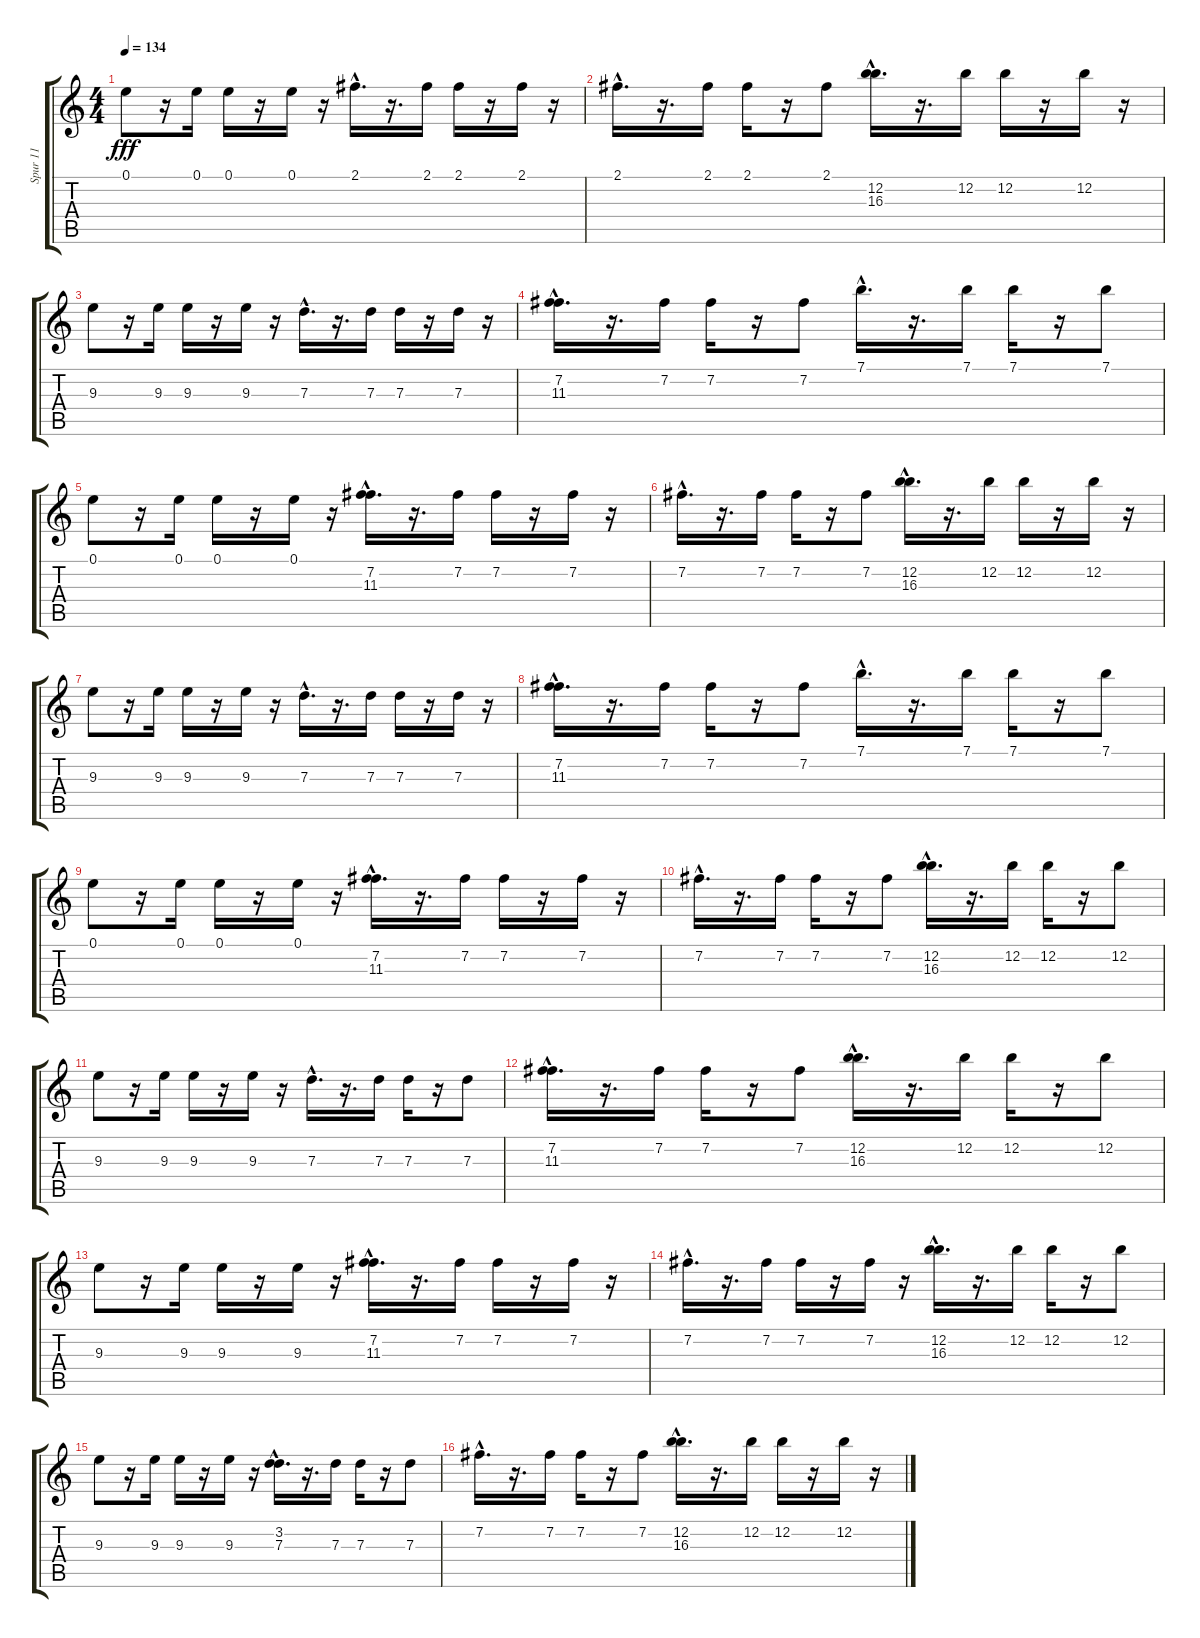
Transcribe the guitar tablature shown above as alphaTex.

\track ("Spur 11" "Spur 11") {instrument electricbasspick}
\staff {score tabs}
\tuning (E4 B3 G3 D3 A2 E2) {hide}
\ts (4 4)
\tempo 134
\clef g2
\ks c
0.1.8{dy fff} r.16 0.1.16 0.1.16 r.16 0.1.16 r.16 2.1{hac}.16{d} r.16{d} 2.1.16 2.1.16 r.16 2.1.16 r.16 |
2.1{hac}.16{d} r.16{d} 2.1.16 2.1.16 r.16 2.1.8 (12.2{hac} 16.3{hac}).16{d} r.16{d} 12.2.16 12.2.16 r.16 12.2.16 r.16 |
9.3.8 r.16 9.3.16 9.3.16 r.16 9.3.16 r.16 7.3{hac}.16{d} r.16{d} 7.3.16 7.3.16 r.16 7.3.16 r.16 |
(7.2{hac} 11.3{hac}).16{d} r.16{d} 7.2.16 7.2.16 r.16 7.2.8 7.1{hac}.16{d} r.16{d} 7.1.16 7.1.16 r.16 7.1.8 |
0.1.8 r.16 0.1.16 0.1.16 r.16 0.1.16 r.16 (7.2{hac} 11.3{hac}).16{d} r.16{d} 7.2.16 7.2.16 r.16 7.2.16 r.16 |
7.2{hac}.16{d} r.16{d} 7.2.16 7.2.16 r.16 7.2.8 (12.2{hac} 16.3{hac}).16{d} r.16{d} 12.2.16 12.2.16 r.16 12.2.16 r.16 |
9.3.8 r.16 9.3.16 9.3.16 r.16 9.3.16 r.16 7.3{hac}.16{d} r.16{d} 7.3.16 7.3.16 r.16 7.3.16 r.16 |
(7.2{hac} 11.3{hac}).16{d} r.16{d} 7.2.16 7.2.16 r.16 7.2.8 7.1{hac}.16{d} r.16{d} 7.1.16 7.1.16 r.16 7.1.8 |
0.1.8 r.16 0.1.16 0.1.16 r.16 0.1.16 r.16 (7.2{hac} 11.3{hac}).16{d} r.16{d} 7.2.16 7.2.16 r.16 7.2.16 r.16 |
7.2{hac}.16{d} r.16{d} 7.2.16 7.2.16 r.16 7.2.8 (12.2{hac} 16.3{hac}).16{d} r.16{d} 12.2.16 12.2.16 r.16 12.2.8 |
9.3.8 r.16 9.3.16 9.3.16 r.16 9.3.16 r.16 7.3{hac}.16{d} r.16{d} 7.3.16 7.3.16 r.16 7.3.8 |
(7.2{hac} 11.3{hac}).16{d} r.16{d} 7.2.16 7.2.16 r.16 7.2.8 (12.2{hac} 16.3{hac}).16{d} r.16{d} 12.2.16 12.2.16 r.16 12.2.8 |
9.3.8 r.16 9.3.16 9.3.16 r.16 9.3.16 r.16 (7.2{hac} 11.3{hac}).16{d} r.16{d} 7.2.16 7.2.16 r.16 7.2.16 r.16 |
7.2{hac}.16{d} r.16{d} 7.2.16 7.2.16 r.16 7.2.16 r.16 (12.2{hac} 16.3{hac}).16{d} r.16{d} 12.2.16 12.2.16 r.16 12.2.8 |
9.3.8 r.16 9.3.16 9.3.16 r.16 9.3.16 r.16 (3.2{hac} 7.3{hac}).16{d} r.16{d} 7.3.16 7.3.16 r.16 7.3.8 |
7.2{hac}.16{d} r.16{d} 7.2.16 7.2.16 r.16 7.2.8 (12.2{hac} 16.3{hac}).16{d} r.16{d} 12.2.16 12.2.16 r.16 12.2.16 r.16
